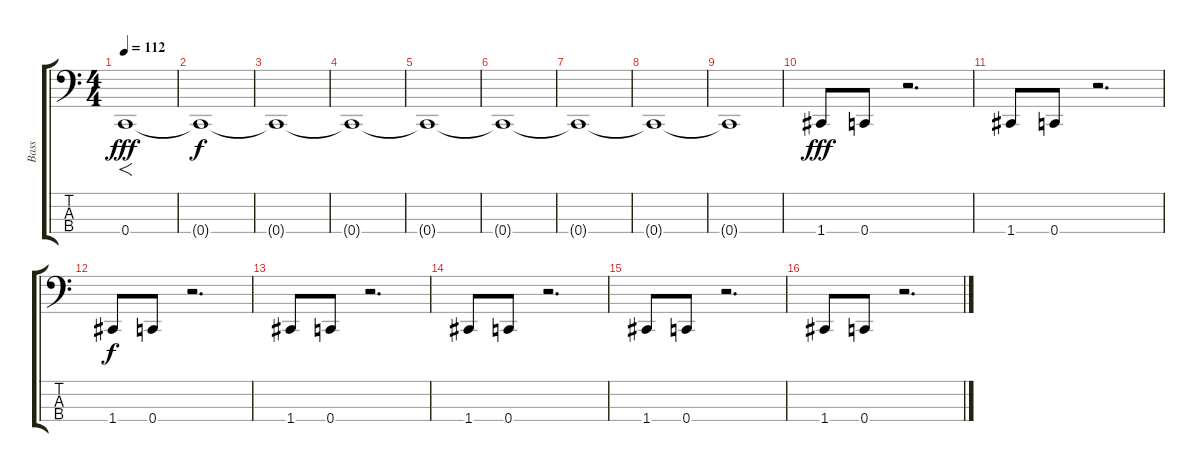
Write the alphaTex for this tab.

\track ("Bass" "Bass") {instrument electricbassfinger}
\staff {score tabs}
\tuning (F2 C2 G1 C1) {hide}
\ts (4 4)
\tempo 112
\clef f4
\ks c
0.4.1{f dy fff volume 16 instrument lead2sawtooth} |
0.4{t}.1{dy f} |
0.4{t}.1 |
0.4{t}.1 |
0.4{t}.1 |
0.4{t}.1 |
0.4{t}.1 |
0.4{t}.1 |
0.4{t}.1 |
1.4.8{dy fff volume 15 instrument electricbassfinger} 0.4.8 r.2{d} |
1.4.8 0.4.8 r.2{d} |
1.4.8{dy f} 0.4.8 r.2{d} |
1.4.8 0.4.8 r.2{d} |
1.4.8 0.4.8 r.2{d} |
1.4.8 0.4.8 r.2{d} |
1.4.8 0.4.8 r.2{d}
